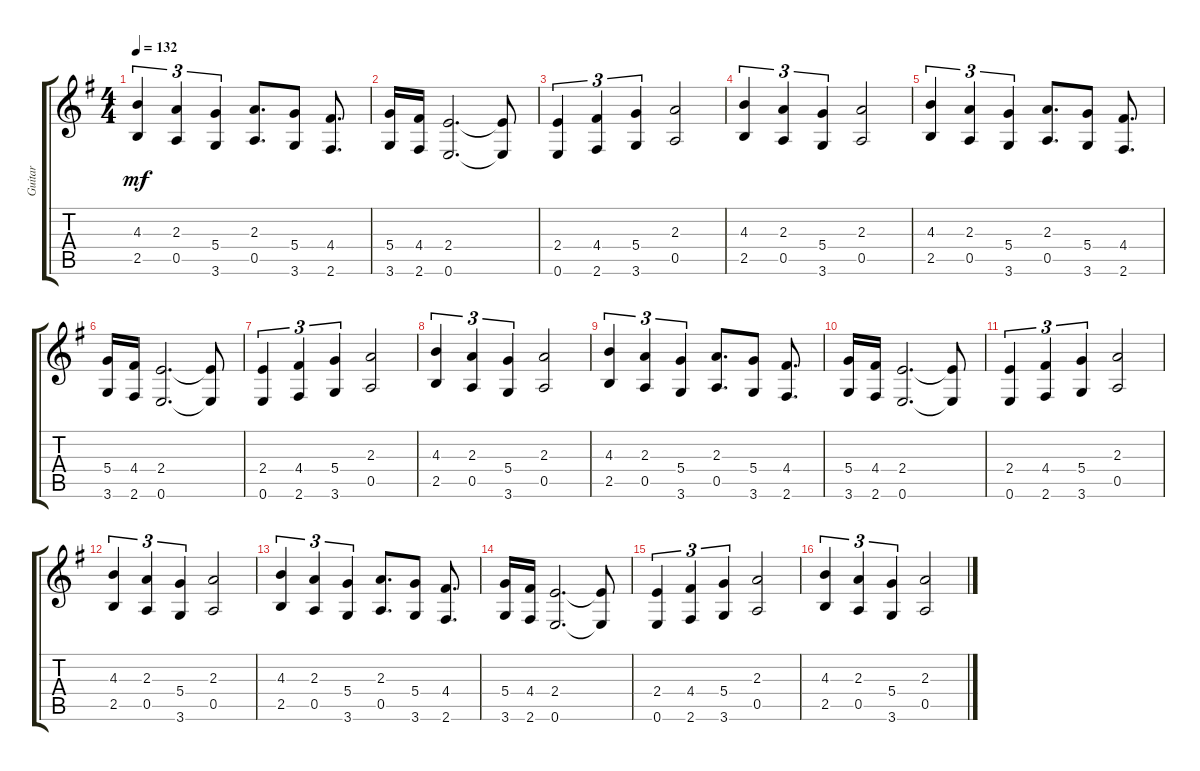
\track ("Guitar" "Guitar") {instrument overdrivenguitar}
\staff {score tabs}
\tuning (E4 B3 G3 D3 A2 E2) {hide}
\ts (4 4)
\tempo 132
\clef g2
\ks g
(4.3 2.5).4{tu (3 2) dy mf} (2.3 0.5).4{tu (3 2)} (5.4 3.6).4{tu (3 2)} (2.3 0.5).8{d} (5.4 3.6).8 (4.4 2.6).8{d} |
(5.4 3.6).16 (4.4 2.6).16 (2.4 0.6).2{d} (2.4{t} 0.6{t}).8 |
(2.4 0.6).4{tu (3 2)} (4.4 2.6).4{tu (3 2)} (5.4 3.6).4{tu (3 2)} (2.3 0.5).2 |
(4.3 2.5).4{tu (3 2)} (2.3 0.5).4{tu (3 2)} (5.4 3.6).4{tu (3 2)} (2.3 0.5).2 |
(4.3 2.5).4{tu (3 2)} (2.3 0.5).4{tu (3 2)} (5.4 3.6).4{tu (3 2)} (2.3 0.5).8{d} (5.4 3.6).8 (4.4 2.6).8{d} |
(5.4 3.6).16 (4.4 2.6).16 (2.4 0.6).2{d} (2.4{t} 0.6{t}).8 |
(2.4 0.6).4{tu (3 2)} (4.4 2.6).4{tu (3 2)} (5.4 3.6).4{tu (3 2)} (2.3 0.5).2 |
(4.3 2.5).4{tu (3 2)} (2.3 0.5).4{tu (3 2)} (5.4 3.6).4{tu (3 2)} (2.3 0.5).2 |
(4.3 2.5).4{tu (3 2)} (2.3 0.5).4{tu (3 2)} (5.4 3.6).4{tu (3 2)} (2.3 0.5).8{d} (5.4 3.6).8 (4.4 2.6).8{d} |
(5.4 3.6).16 (4.4 2.6).16 (2.4 0.6).2{d} (2.4{t} 0.6{t}).8 |
(2.4 0.6).4{tu (3 2)} (4.4 2.6).4{tu (3 2)} (5.4 3.6).4{tu (3 2)} (2.3 0.5).2 |
(4.3 2.5).4{tu (3 2)} (2.3 0.5).4{tu (3 2)} (5.4 3.6).4{tu (3 2)} (2.3 0.5).2 |
(4.3 2.5).4{tu (3 2)} (2.3 0.5).4{tu (3 2)} (5.4 3.6).4{tu (3 2)} (2.3 0.5).8{d} (5.4 3.6).8 (4.4 2.6).8{d} |
(5.4 3.6).16 (4.4 2.6).16 (2.4 0.6).2{d} (2.4{t} 0.6{t}).8 |
(2.4 0.6).4{tu (3 2)} (4.4 2.6).4{tu (3 2)} (5.4 3.6).4{tu (3 2)} (2.3 0.5).2 |
(4.3 2.5).4{tu (3 2)} (2.3 0.5).4{tu (3 2)} (5.4 3.6).4{tu (3 2)} (2.3 0.5).2
